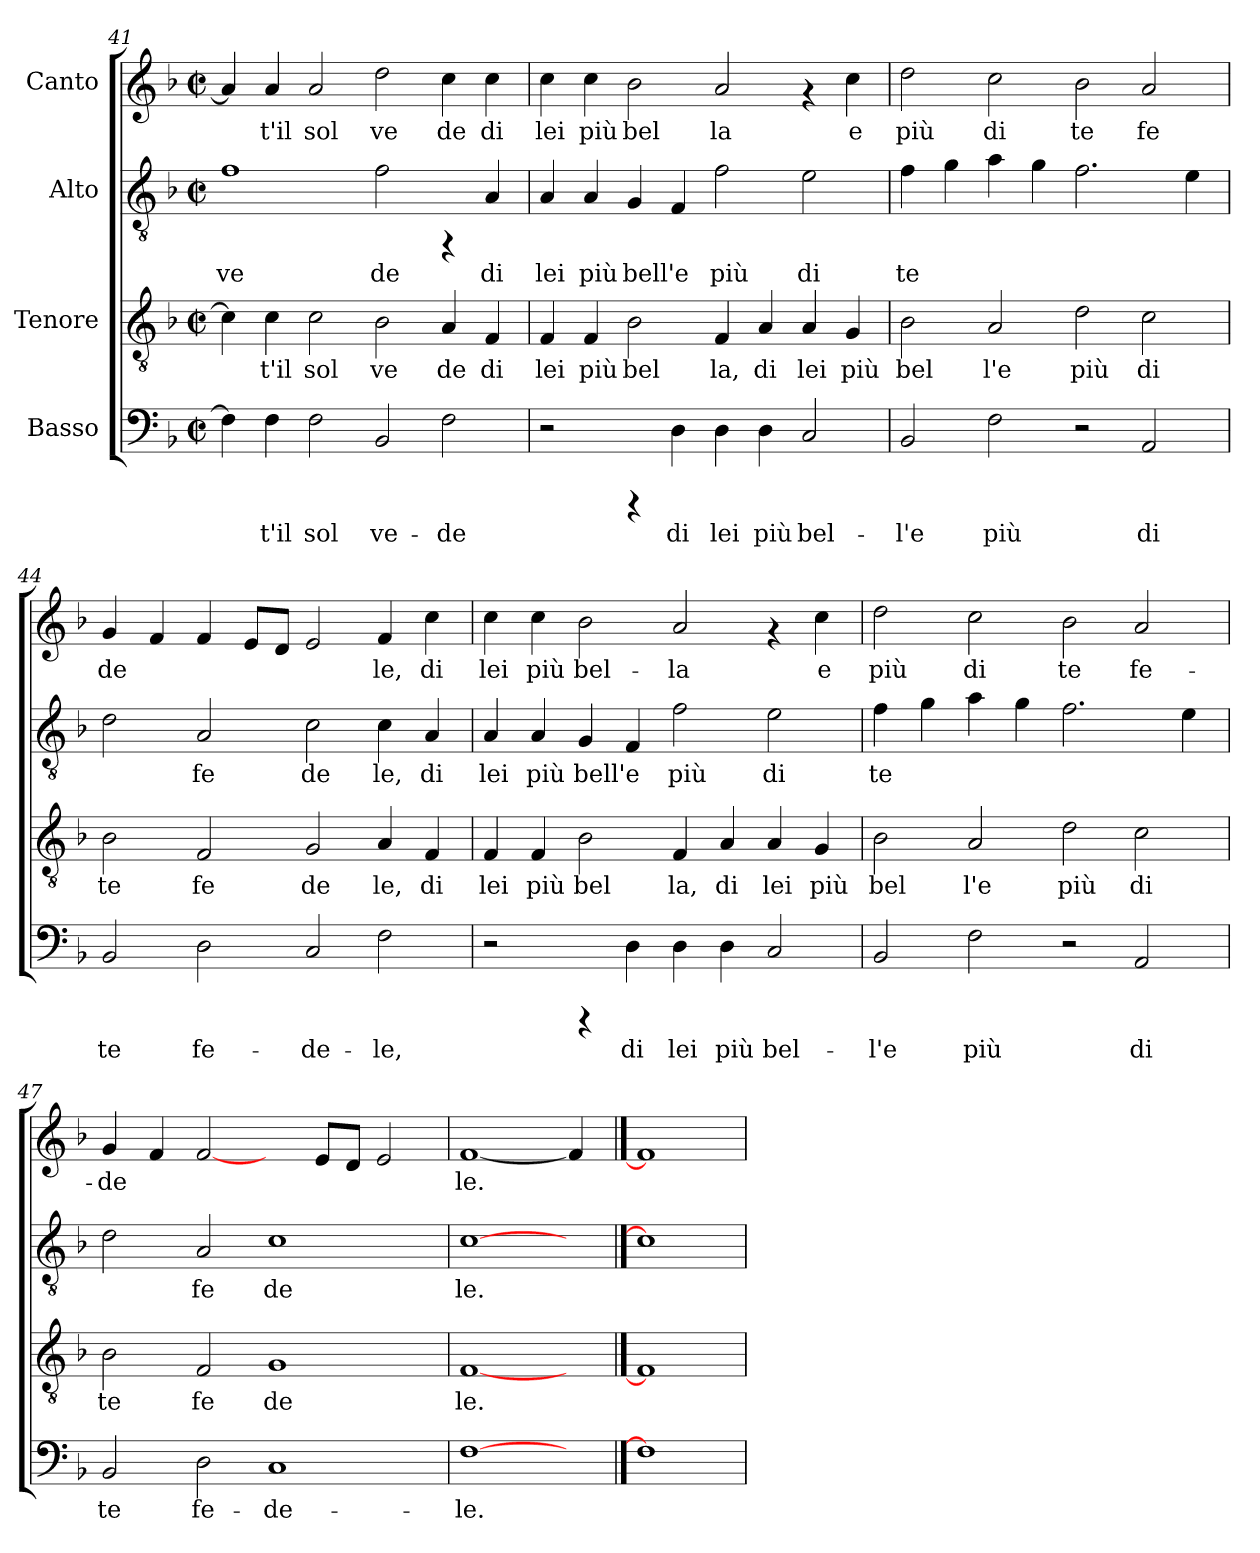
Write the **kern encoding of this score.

**kern	**text	**kern	**text	**kern	**text	**kern	**text
*part4	*part4	*part3	*part3	*part2	*part2	*part1	*part1
*staff4	*staff4	*staff3	*staff3	*staff2	*staff2	*staff1	*staff1
*I"Basso	*	*I"Tenore	*	*I"Alto	*	*I"Canto	*
*clefF4	*	*clefGv2	*	*clefGv2	*	*clefG2	*
*k[b-]	*	*k[b-]	*	*k[b-]	*	*k[b-]	*
*F:	*	*F:	*	*F:	*	*F:	*
*M2/2	*	*M2/2	*	*M2/2	*	*M2/2	*
*met(c|)	*	*met(c|)	*	*met(c|)	*	*met(c|)	*
=41	=41	=41	=41	=41	=41	=41	=41
!	!LO:LY:b:cj	!	!LO:LY:b:cj	!	!LO:LY:b:cj	!	!LO:LY:b:cj
4F\]	--	4c\]	.	1f	ve	4a/]	.
!	!LO:LY:b:cj	!	!LO:LY:b:cj	!	!	!	!LO:LY:b:cj
4F\	-t'il	4c\	t'il	.	.	4a/	t'il
!	!LO:LY:b:cj	!	!LO:LY:b:cj	!	!	!	!LO:LY:b:cj
2F\	sol	2c\	sol	.	.	2a/	sol
!	!LO:LY:b:cj	!	!LO:LY:b:cj	!	!LO:LY:b:cj	!	!LO:LY:b:cj
2BB-/	ve-	2B-\	ve	2f\	de	2dd\	ve
!	!LO:LY:b:cj	!	!LO:LY:b:cj	!	!	!	!LO:LY:b:cj
2F\	-de	4A/	de	4rFF	.	4cc\	de
!	!	!	!LO:LY:b:cj	!	!LO:LY:b:cj	!	!LO:LY:b:cj
.	.	4F/	di	4A/	di	4cc\	di
=42	=42	=42	=42	=42	=42	=42	=42
!	!	!	!LO:LY:b:cj	!	!LO:LY:b:cj	!	!LO:LY:b:cj
2r	.	4F/	lei	4A/	lei	4cc\	lei
!	!	!	!LO:LY:b:cj	!	!LO:LY:b:cj	!	!LO:LY:b:cj
.	.	4F/	più	4A/	più	4cc\	più
!	!	!	!LO:LY:b:cj	!	!LO:LY:b:cj	!	!LO:LY:b:cj
4rCCC	.	2B-\	bel	4G/	bell'e	2b-\	bel
!	!LO:LY:b:cj	!	!	!	!LO:LY:b:cj	!	!
4D\	di	.	.	4F/	.	.	.
!	!LO:LY:b:cj	!	!LO:LY:b:cj	!	!LO:LY:b:cj	!	!LO:LY:b:cj
4D\	lei	4F/	la,	2f\	più	2a/	la
!	!LO:LY:b:cj	!	!LO:LY:b:cj	!	!	!	!
4D\	più	4A/	di	.	.	.	.
!	!LO:LY:b:cj	!	!LO:LY:b:cj	!	!LO:LY:b:cj	!	!
2C/	bel-	4A/	lei	2e\	di	4rf	.
!	!	!	!LO:LY:b:cj	!	!	!	!LO:LY:b:cj
.	.	4G/	più	.	.	4cc\	e
=43	=43	=43	=43	=43	=43	=43	=43
!	!LO:LY:b:cj	!	!LO:LY:b:cj	!	!LO:LY:b:cj	!	!LO:LY:b:cj
2BB-/	-l'e	2B-\	bel	4f\	te	2dd\	più
!	!	!	!	!	!LO:LY:b:cj	!	!
.	.	.	.	4g\	.	.	.
!	!LO:LY:b:cj	!	!LO:LY:b:cj	!	!LO:LY:b:cj	!	!LO:LY:b:cj
2F\	più	2A/	l'e	4a\	.	2cc\	di
!	!	!	!	!	!LO:LY:b:cj	!	!
.	.	.	.	4g\	.	.	.
!	!	!	!LO:LY:b:cj	!	!LO:LY:b:cj	!	!LO:LY:b:cj
2r	.	2d\	più	2.f\	.	2b-\	te
!	!LO:LY:b:cj	!	!LO:LY:b:cj	!	!	!	!LO:LY:b:cj
2AA/	di	2c\	di	.	.	2a/	fe
!	!	!	!	!	!LO:LY:b:cj	!	!
.	.	.	.	4e\	.	.	.
!!LO:PB:g=z
=44	=44	=44	=44	=44	=44	=44	=44
!	!LO:LY:b:cj	!	!LO:LY:b:cj	!	!LO:LY:b:cj	!	!LO:LY:b:cj
2BB-/	te	2B-\	te	2d\	.	4g/	de-
!	!	!	!	!	!	!	!LO:LY:b:cj
.	.	.	.	.	.	4f/	--
!	!LO:LY:b:cj	!	!LO:LY:b:cj	!	!LO:LY:b:cj	!	!LO:LY:b:cj
2D\	fe-	2F/	fe	2A/	fe	4f/	--
!	!	!	!	!	!	!	!LO:LY:b:cj
.	.	.	.	.	.	8e/L	--
!	!	!	!	!	!	!	!LO:LY:b:cj
.	.	.	.	.	.	8d/J	--
!	!LO:LY:b:cj	!	!LO:LY:b:cj	!	!LO:LY:b:cj	!	!LO:LY:b:cj
2C/	-de-	2G/	de	2c\	de	2e/	--
!	!LO:LY:b:cj	!	!LO:LY:b:cj	!	!LO:LY:b:cj	!	!LO:LY:b:cj
2F\	-le,	4A/	le,	4c\	le,	4f/	-le,
!	!	!	!LO:LY:b:cj	!	!LO:LY:b:cj	!	!LO:LY:b:cj
.	.	4F/	di	4A/	di	4cc\	di
=45	=45	=45	=45	=45	=45	=45	=45
!	!	!	!LO:LY:b:cj	!	!LO:LY:b:cj	!	!LO:LY:b:cj
2r	.	4F/	lei	4A/	lei	4cc\	lei
!	!	!	!LO:LY:b:cj	!	!LO:LY:b:cj	!	!LO:LY:b:cj
.	.	4F/	più	4A/	più	4cc\	più
!	!	!	!LO:LY:b:cj	!	!LO:LY:b:cj	!	!LO:LY:b:cj
4rCCC	.	2B-\	bel	4G/	bell'e	2b-\	bel-
!	!LO:LY:b:cj	!	!	!	!LO:LY:b:cj	!	!
4D\	di	.	.	4F/	.	.	.
!	!LO:LY:b:cj	!	!LO:LY:b:cj	!	!LO:LY:b:cj	!	!LO:LY:b:cj
4D\	lei	4F/	la,	2f\	più	2a/	-la
!	!LO:LY:b:cj	!	!LO:LY:b:cj	!	!	!	!
4D\	più	4A/	di	.	.	.	.
!	!LO:LY:b:cj	!	!LO:LY:b:cj	!	!LO:LY:b:cj	!	!
2C/	bel-	4A/	lei	2e\	di	4rf	.
!	!	!	!LO:LY:b:cj	!	!	!	!LO:LY:b:cj
.	.	4G/	più	.	.	4cc\	e
=46	=46	=46	=46	=46	=46	=46	=46
!	!LO:LY:b:cj	!	!LO:LY:b:cj	!	!LO:LY:b:cj	!	!LO:LY:b:cj
2BB-/	-l'e	2B-\	bel	4f\	te	2dd\	più
!	!	!	!	!	!LO:LY:b:cj	!	!
.	.	.	.	4g\	.	.	.
!	!LO:LY:b:cj	!	!LO:LY:b:cj	!	!LO:LY:b:cj	!	!LO:LY:b:cj
2F\	più	2A/	l'e	4a\	.	2cc\	di
!	!	!	!	!	!LO:LY:b:cj	!	!
.	.	.	.	4g\	.	.	.
!	!	!	!LO:LY:b:cj	!	!LO:LY:b:cj	!	!LO:LY:b:cj
2r	.	2d\	più	2.f\	.	2b-\	te
!	!LO:LY:b:cj	!	!LO:LY:b:cj	!	!	!	!LO:LY:b:cj
2AA/	di	2c\	di	.	.	2a/	fe-
!	!	!	!	!	!LO:LY:b:cj	!	!
.	.	.	.	4e\	.	.	.
=47	=47	=47	=47	=47	=47	=47	=47
!	!LO:LY:b:cj	!	!LO:LY:b:cj	!	!LO:LY:b:cj	!	!LO:LY:b:cj
2BB-/	te	2B-\	te	2d\	.	4g/	-de-
!	!	!	!	!	!	!	!LO:LY:b:cj
.	.	.	.	.	.	4f/	--
!	!LO:LY:b:cj	!	!LO:LY:b:cj	!	!LO:LY:b:cj	!	!LO:LY:b:cj
2D\	fe-	2F/	fe	2A/	fe	[2f/	--
!	!LO:LY:b:cj	!	!LO:LY:b:cj	!	!LO:LY:b:cj	!	!
1C	-de-	1G	de	1c	de	4ryy	.
!	!	!	!	!	!	!	!LO:LY:b:cj
.	.	.	.	.	.	8e/L	--
!	!	!	!	!	!	!	!LO:LY:b:cj
.	.	.	.	.	.	8d/J	--
!	!	!	!	!	!	!	!LO:LY:b:cj
.	.	.	.	.	.	2e/	--
=48	=48	=48	=48	=48	=48	=48	=48
!	!LO:LY:b:cj	!	!LO:LY:b:cj	!	!LO:LY:b:cj	!	!LO:LY:b:cj
[1F	-le.	[1F	le.	[1c	le.	[1f	-le.
4ryy	.	4ryy	.	4ryy	.	4f/]	.
==49	==49	==49	==49	==49	==49	==49	==49
1F]	.	1F]	.	1c]	.	1f]	.
=	=	=	=	=	=	=	=
*-	*-	*-	*-	*-	*-	*-	*-
